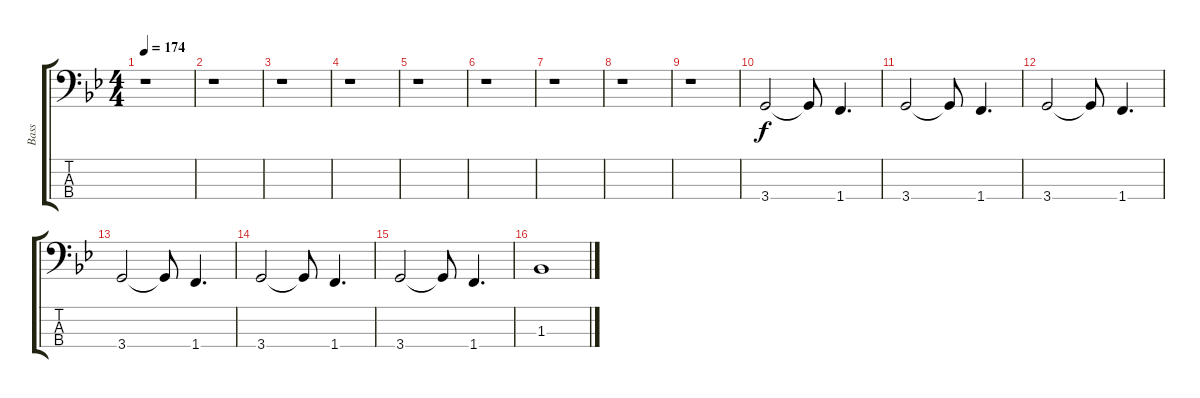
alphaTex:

\track ("Bass" "Bass") {instrument electricbassfinger}
\staff {score tabs}
\tuning (G2 D2 A1 E1) {hide}
\ts (4 4)
\tempo 174
\clef f4
\ks gminor
r.1{dy f} |
r.1 |
r.1 |
r.1 |
r.1 |
r.1 |
r.1 |
r.1 |
r.1 |
3.4.2 3.4{t}.8 1.4.4{d} |
3.4.2 3.4{t}.8 1.4.4{d} |
3.4.2 3.4{t}.8 1.4.4{d} |
3.4.2 3.4{t}.8 1.4.4{d} |
3.4.2 3.4{t}.8 1.4.4{d} |
3.4.2 3.4{t}.8 1.4.4{d} |
1.3.1
